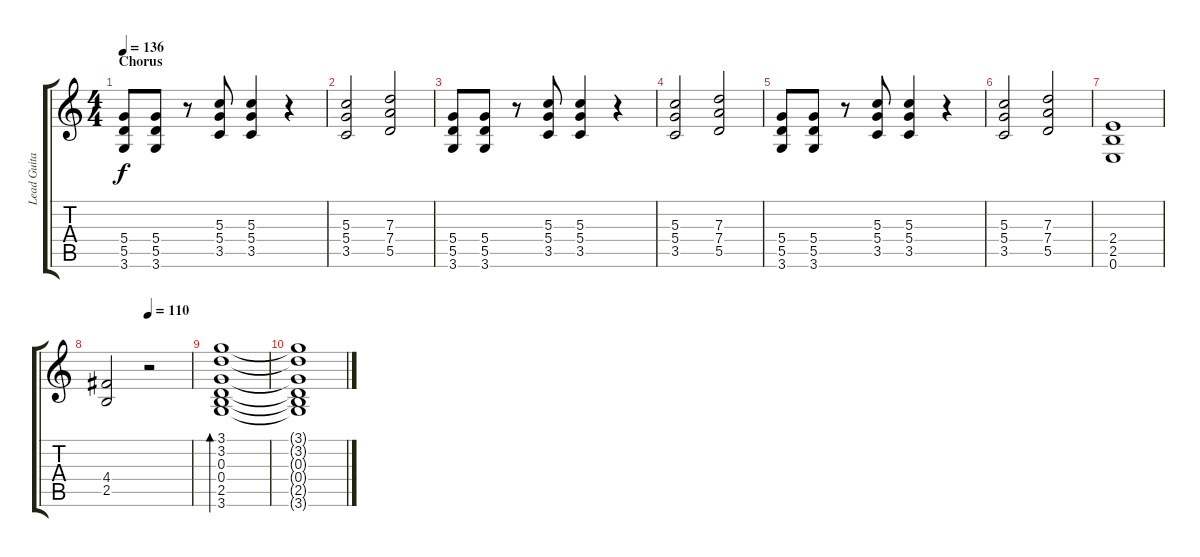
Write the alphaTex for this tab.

\track ("Lead Guitar" "Lead Guita") {instrument distortionguitar}
\staff {score tabs}
\tuning (E4 B3 G3 D3 A2 E2) {hide}
\ts (4 4)
\section ("" "Chorus")
\tempo 136
\clef g2
\ks c
(5.4 5.5 3.6).8{dy f} (5.4 5.5 3.6).8 r.8 (5.3 5.4 3.5).8 (5.3 5.4 3.5).4 r.4 |
(5.3 5.4 3.5).2 (7.3 7.4 5.5).2 |
(5.4 5.5 3.6).8 (5.4 5.5 3.6).8 r.8 (5.3 5.4 3.5).8 (5.3 5.4 3.5).4 r.4 |
(5.3 5.4 3.5).2 (7.3 7.4 5.5).2 |
(5.4 5.5 3.6).8 (5.4 5.5 3.6).8 r.8 (5.3 5.4 3.5).8 (5.3 5.4 3.5).4 r.4 |
(5.3 5.4 3.5).2 (7.3 7.4 5.5).2 |
(2.4 2.5 0.6).1 |
\tempo (110 0.5)
(4.4 2.5).2 r.2 |
(3.1 3.2 0.3 0.4 2.5 3.6).1{bd 60 instrument acousticguitarsteel} |
(3.1{t} 3.2{t} 0.3{t} 0.4{t} 2.5{t} 3.6{t}).1
